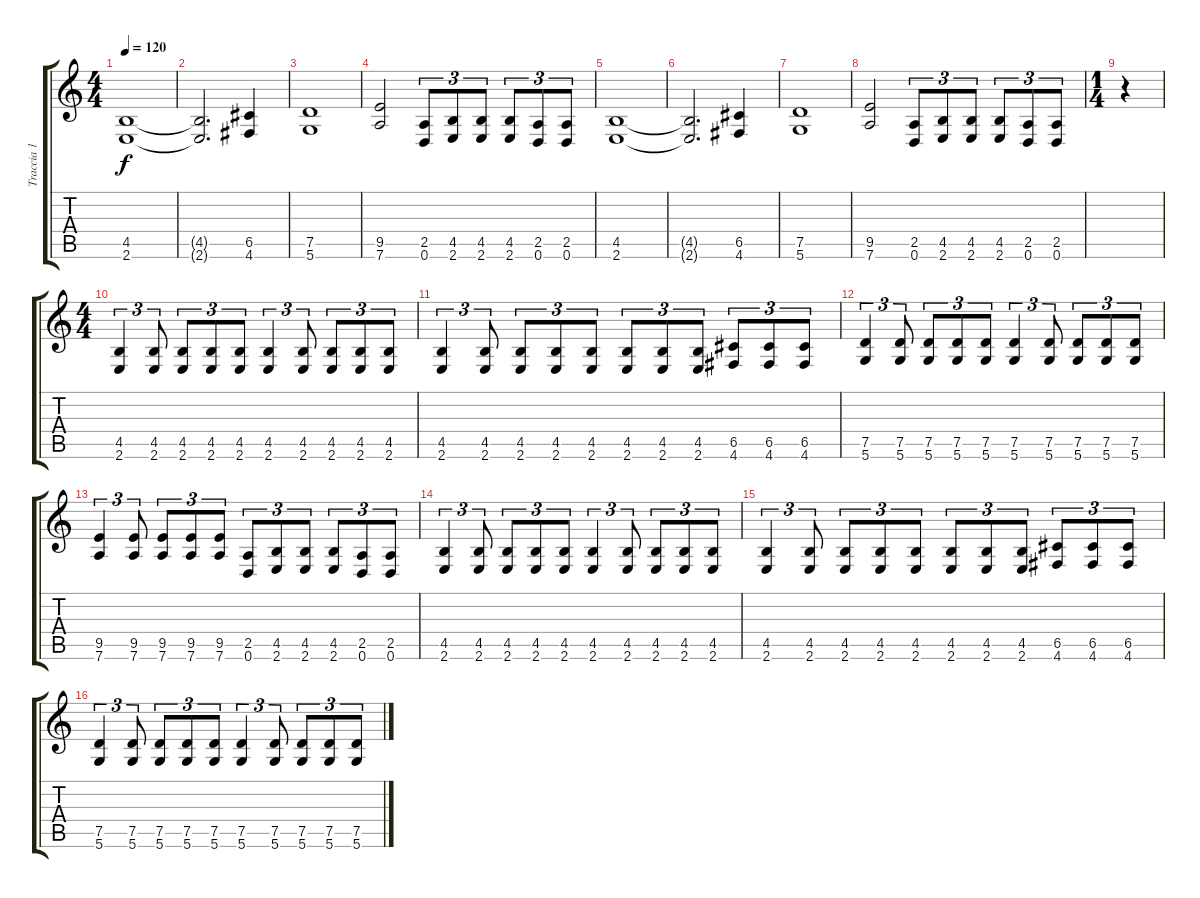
\track ("Traccia 1" "Traccia 1") {instrument distortionguitar}
\staff {score tabs}
\tuning (D4 A3 F3 C3 G2 D2) {hide}
\ts (4 4)
\tempo 120
\clef g2
\ks c
(4.5 2.6).1{dy f} |
(4.5{t} 2.6{t}).2{d} (6.5 4.6).4 |
(7.5 5.6).1 |
(9.5 7.6).2 (2.5 0.6).8{tu (3 2)} (4.5 2.6).8{tu (3 2)} (4.5 2.6).8{tu (3 2)} (4.5 2.6).8{tu (3 2)} (2.5 0.6).8{tu (3 2)} (2.5 0.6).8{tu (3 2)} |
(4.5 2.6).1 |
(4.5{t} 2.6{t}).2{d} (6.5 4.6).4 |
(7.5 5.6).1 |
(9.5 7.6).2 (2.5 0.6).8{tu (3 2)} (4.5 2.6).8{tu (3 2)} (4.5 2.6).8{tu (3 2)} (4.5 2.6).8{tu (3 2)} (2.5 0.6).8{tu (3 2)} (2.5 0.6).8{tu (3 2)} |
\ts (1 4)
r.4 |
\ts (4 4)
(4.5 2.6).4{tu (3 2)} (4.5 2.6).8{tu (3 2)} (4.5 2.6).8{tu (3 2)} (4.5 2.6).8{tu (3 2)} (4.5 2.6).8{tu (3 2)} (4.5 2.6).4{tu (3 2)} (4.5 2.6).8{tu (3 2)} (4.5 2.6).8{tu (3 2)} (4.5 2.6).8{tu (3 2)} (4.5 2.6).8{tu (3 2)} |
(4.5 2.6).4{tu (3 2)} (4.5 2.6).8{tu (3 2)} (4.5 2.6).8{tu (3 2)} (4.5 2.6).8{tu (3 2)} (4.5 2.6).8{tu (3 2)} (4.5 2.6).8{tu (3 2)} (4.5 2.6).8{tu (3 2)} (4.5 2.6).8{tu (3 2)} (6.5 4.6).8{tu (3 2)} (6.5 4.6).8{tu (3 2)} (6.5 4.6).8{tu (3 2)} |
(7.5 5.6).4{tu (3 2)} (7.5 5.6).8{tu (3 2)} (7.5 5.6).8{tu (3 2)} (7.5 5.6).8{tu (3 2)} (7.5 5.6).8{tu (3 2)} (7.5 5.6).4{tu (3 2)} (7.5 5.6).8{tu (3 2)} (7.5 5.6).8{tu (3 2)} (7.5 5.6).8{tu (3 2)} (7.5 5.6).8{tu (3 2)} |
(9.5 7.6).4{tu (3 2)} (9.5 7.6).8{tu (3 2)} (9.5 7.6).8{tu (3 2)} (9.5 7.6).8{tu (3 2)} (9.5 7.6).8{tu (3 2)} (2.5 0.6).8{tu (3 2)} (4.5 2.6).8{tu (3 2)} (4.5 2.6).8{tu (3 2)} (4.5 2.6).8{tu (3 2)} (2.5 0.6).8{tu (3 2)} (2.5 0.6).8{tu (3 2)} |
(4.5 2.6).4{tu (3 2)} (4.5 2.6).8{tu (3 2)} (4.5 2.6).8{tu (3 2)} (4.5 2.6).8{tu (3 2)} (4.5 2.6).8{tu (3 2)} (4.5 2.6).4{tu (3 2)} (4.5 2.6).8{tu (3 2)} (4.5 2.6).8{tu (3 2)} (4.5 2.6).8{tu (3 2)} (4.5 2.6).8{tu (3 2)} |
(4.5 2.6).4{tu (3 2)} (4.5 2.6).8{tu (3 2)} (4.5 2.6).8{tu (3 2)} (4.5 2.6).8{tu (3 2)} (4.5 2.6).8{tu (3 2)} (4.5 2.6).8{tu (3 2)} (4.5 2.6).8{tu (3 2)} (4.5 2.6).8{tu (3 2)} (6.5 4.6).8{tu (3 2)} (6.5 4.6).8{tu (3 2)} (6.5 4.6).8{tu (3 2)} |
(7.5 5.6).4{tu (3 2)} (7.5 5.6).8{tu (3 2)} (7.5 5.6).8{tu (3 2)} (7.5 5.6).8{tu (3 2)} (7.5 5.6).8{tu (3 2)} (7.5 5.6).4{tu (3 2)} (7.5 5.6).8{tu (3 2)} (7.5 5.6).8{tu (3 2)} (7.5 5.6).8{tu (3 2)} (7.5 5.6).8{tu (3 2)}
